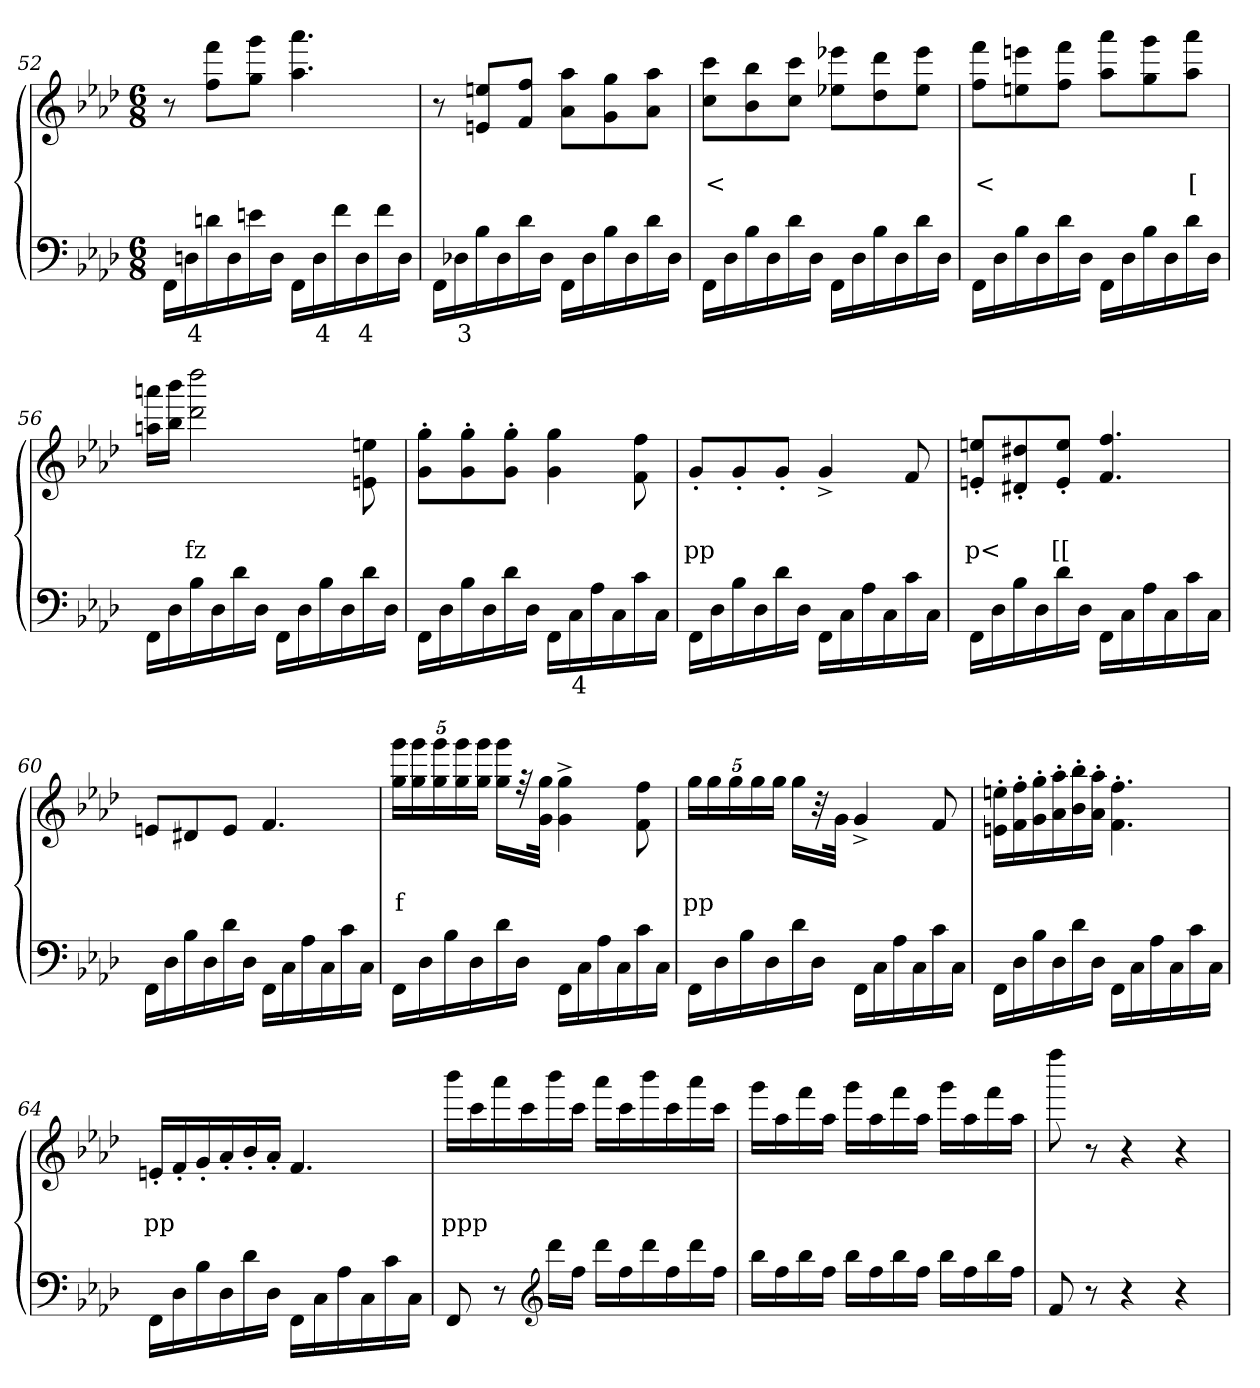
**kern	**text	**kern	**text	**text
*part2	*part2	*part1	*part1	*part1
*staff2	*staff2	*staff1	*staff1	*staff1
*clefF4	*	*clefG2	*	*
*k[b-e-a-d-]	*	*k[b-e-a-d-]	*	*
*M6/8	*	*M6/8	*	*
=52	=52	=52	=52	=52
16FFLL	.	8r	.	.
16Dn	4	.	.	.
16dn	.	8fff\ 8ffL	.	.
16D	.	.	.	.
16en	.	8ggg\ 8ggJ	.	.
16DJJ	.	.	.	.
16FFLL	.	4.aaa- 4.aa-	.	.
16D	4	.	.	.
16f	.	.	.	.
16D	4	.	.	.
16f	.	.	.	.
16DJJ	.	.	.	.
=53	=53	=53	=53	=53
16FFLL	.	8r	.	.
16D-X	3	.	.	.
16B-	.	8en 8een/L	.	.
16D-	.	.	.	.
16d-	.	8f 8ff/J	.	.
16D-JJ	.	.	.	.
16FFLL	.	8a- 8aa-L	.	.
16D-	.	.	.	.
16B-	.	8g 8gg	.	.
16D-	.	.	.	.
16d-	.	8a- 8aa-J	.	.
16D-JJ	.	.	.	.
=54	=54	=54	=54	=54
16FFLL	.	8cc 8cccL	.	<
16D-	.	.	.	.
16B-	.	8b- 8bb-	.	.
16D-	.	.	.	.
16d-	.	8cc 8cccJ	.	.
16D-JJ	.	.	.	.
16FFLL	.	8ee-X 8eee-XL	.	.
16D-	.	.	.	.
16B-	.	8dd- 8ddd-	.	.
16D-	.	.	.	.
16d-	.	8ee- 8eee-J	.	.
16D-JJ	.	.	.	.
=55	=55	=55	=55	=55
16FFLL	.	8ff 8fffL	.	<
16D-	.	.	.	.
16B-	.	8een 8eeen	.	.
16D-	.	.	.	.
16d-	.	8ff 8fffJ	.	.
16D-JJ	.	.	.	.
16FFLL	.	8aa- 8aaa-L	.	.
16D-	.	.	.	.
16B-	.	8gg 8ggg	.	.
16D-	.	.	.	.
16d-	.	8aa- 8aaa-J	.	[
16D-JJ	.	.	.	.
=56	=56	=56	=56	=56
16FFLL	.	16aan 16aaanLL	.	.
16D-	.	16bb- 16bbb-JJ	.	.
16B-	.	2ddd- 2dddd-	.	fz
16D-	.	.	.	.
16d-	.	.	.	.
16D-JJ	.	.	.	.
16FFLL	.	.	.	.
16D-	.	.	.	.
16B-	.	.	.	.
16D-	.	.	.	.
16d-	.	8en 8een\	.	.
16D-JJ	.	.	.	.
=57	=57	=57	=57	=57
16FFLL	.	8g'> 8gg'>L	.	.
16D-	.	.	.	.
16B-	.	8g'> 8gg'>	.	.
16D-	.	.	.	.
16d-	.	8g'> 8gg'>J	.	.
16D-JJ	.	.	.	.
16FFLL	.	4g 4gg	.	.
16C	4	.	.	.
16A-	.	.	.	.
16C	.	.	.	.
16c	.	8f 8ff	.	.
16CJJ	.	.	.	.
=58	=58	=58	=58	=58
16FFLL	.	8g'>L	.	pp
16D-	.	.	.	.
16B-	.	8g'>	.	.
16D-	.	.	.	.
16d-	.	8g'>J	.	.
16D-JJ	.	.	.	.
16FFLL	.	4g^>	.	.
16C	.	.	.	.
16A-	.	.	.	.
16C	.	.	.	.
16c	.	8f	.	.
16CJJ	.	.	.	.
=59	=59	=59	=59	=59
16FFLL	.	8een'> 8en'>L	.	p<
16D-	.	.	.	.
16B-	.	8dd#X'> 8d#X'>	.	.
16D-	.	.	.	.
16d-	.	8e'> 8ee'>J	.	[[
16D-JJ	.	.	.	.
16FFLL	.	4.ff 4.f/	.	.
16C	.	.	.	.
16A-	.	.	.	.
16C	.	.	.	.
16c	.	.	.	.
16CJJ	.	.	.	.
=60	=60	=60	=60	=60
16FFLL	.	8enL	.	.
16D-	.	.	.	.
16B-	.	8d#X	.	.
16D-	.	.	.	.
16d-	.	8eJ	.	.
16D-JJ	.	.	.	.
16FFLL	.	4.f	.	.
16C	.	.	.	.
16A-	.	.	.	.
16C	.	.	.	.
16c	.	.	.	.
16CJJ	.	.	.	.
=61	=61	=61	=61	=61
16FFLL	.	20gg 20gggLL	.	f
.	.	20gg 20ggg	.	.
16D-	.	.	.	.
.	.	20gg 20ggg	.	.
16B-	.	.	.	.
.	.	20gg 20ggg	.	.
16D-	.	.	.	.
.	.	20gg 20gggJJ	.	.
16d-	.	16gg 16gggLL	.	.
16D-JJ	.	32r	.	.
.	.	32g 32ggJJk	.	.
16FFLL	.	4g^> 4gg^>	.	.
16C	.	.	.	.
16A-	.	.	.	.
16C	.	.	.	.
16c	.	8f 8ff	.	.
16CJJ	.	.	.	.
=62	=62	=62	=62	=62
16FFLL	.	20ggLL	.	pp
.	.	20gg	.	.
16D-	.	.	.	.
.	.	20gg	.	.
16B-	.	.	.	.
.	.	20gg	.	.
16D-	.	.	.	.
.	.	20ggJJ	.	.
16d-	.	16ggLL	.	.
16D-JJ	.	32r	.	.
.	.	32gJJk	.	.
16FFLL	.	4g^>	.	.
16C	.	.	.	.
16A-	.	.	.	.
16C	.	.	.	.
16c	.	8f	.	.
16CJJ	.	.	.	.
=63	=63	=63	=63	=63
16FFLL	.	16en'> 16een'>LL	.	.
16D-	.	16f'> 16ff'>	.	.
16B-	.	16g'> 16gg'>	.	.
16D-	.	16a-'> 16aa-'>	.	.
16d-	.	16b-'> 16bb-'>	.	.
16D-JJ	.	16a-'> 16aa-'>JJ	.	.
16FFLL	.	4.f'> 4.ff'>	.	.
16C	.	.	.	.
16A-	.	.	.	.
16C	.	.	.	.
16c	.	.	.	.
16CJJ	.	.	.	.
=64	=64	=64	=64	=64
16FFLL	.	16en'>LL	.	pp
16D-	.	16f'>	.	.
16B-	.	16g'>	.	.
16D-	.	16a-'>	.	.
16d-	.	16b-'>	.	.
16D-JJ	.	16a-'>JJ	.	.
16FFLL	.	4.f	.	.
16C	.	.	.	.
16A-	.	.	.	.
16C	.	.	.	.
16c	.	.	.	.
16CJJ	.	.	.	.
=65	=65	=65	=65	=65
8FF	.	16bbb-LL	.	ppp
.	.	16ccc	.	.
8r	.	16aaa-	.	.
.	.	16ccc	.	.
*clefG2	*	*	*	*
16ddd-LL	.	16bbb-	.	.
16ffJJ	.	16cccJJ	.	.
16ddd-LL	.	16aaa-LL	.	.
16ff	.	16ccc	.	.
16ddd-	.	16bbb-	.	.
16ff	.	16ccc	.	.
16ddd-	.	16aaa-	.	.
16ffJJ	.	16cccJJ	.	.
=66	=66	=66	=66	=66
16bb-LL	.	16gggLL	.	.
16ff	.	16aa-	.	.
16bb-	.	16fff	.	.
16ffJJ	.	16aa-JJ	.	.
16bb-LL	.	16gggLL	.	.
16ff	.	16aa-	.	.
16bb-	.	16fff	.	.
16ffJJ	.	16aa-JJ	.	.
16bb-LL	.	16gggLL	.	.
16ff	.	16aa-	.	.
16bb-	.	16fff	.	.
16ffJJ	.	16aa-JJ	.	.
=67	=67	=67	=67	=67
8f	.	8ffff	.	.
8r	.	8r	.	.
4r	.	4r	.	.
4r	.	4r	.	.
=	=	=	=	=
*-	*-	*-	*-	*-
